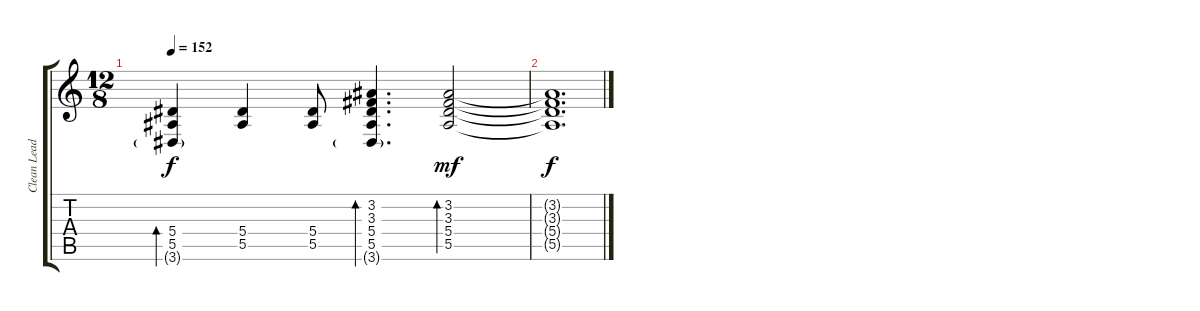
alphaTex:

\track ("Clean Lead/Rythm - Matthias Schuler" "Clean Lead") {instrument electricguitarjazz}
\staff {score tabs}
\tuning (C4 G3 Eb3 Bb2 F2 C2) {hide}
\ts (12 8)
\tempo 152
\clef g2
\ks c
(5.4 5.5 3.6{g}).4{bd 240 dy f} (5.4 5.5).4 (5.4 5.5).8 (3.2 3.3 5.4 5.5 3.6{g}).4{d bd 120} (3.2 3.3 5.4 5.5).2{bd 480 dy mf} |
(3.2{t} 3.3{t} 5.4{t} 5.5{t}).1{d dy f}
